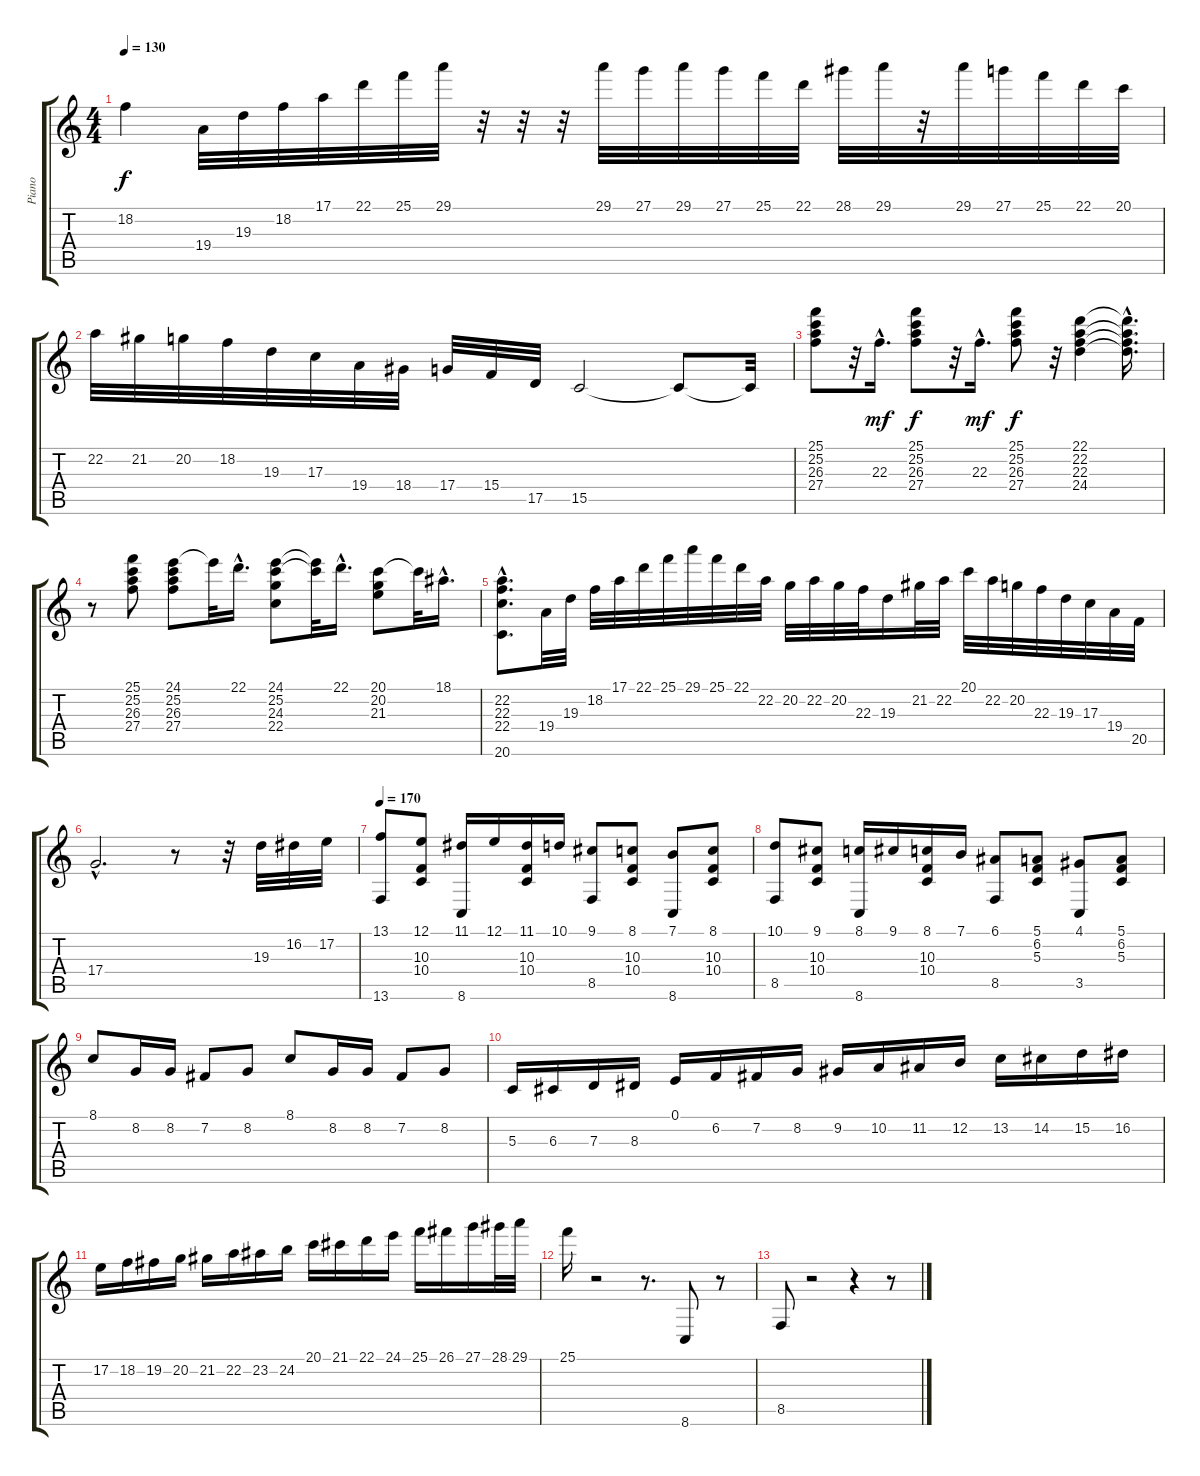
\track ("Piano" "Piano") {instrument acousticgrandpiano}
\staff {score tabs}
\tuning (E4 B3 G3 D3 A2 E2) {hide}
\ts (4 4)
\tempo 130
\clef g2
\ks c
18.2.4{dy f} 19.4.32 19.3.32 18.2.32 17.1.32 22.1.32 25.1.32 29.1.32 r.32 r.32 r.32 29.1.32 27.1.32 29.1.32 27.1.32 25.1.32 22.1.32 28.1.32 29.1.32 r.32 29.1.32 27.1.32 25.1.32 22.1.32 20.1.32 |
22.2.32 21.2.32 20.2.32 18.2.32 19.3.32 17.3.32 19.4.32 18.4.32 17.4.32 15.4.32 17.5.32 15.5.2 15.5{t}.8 15.5{t}.32 |
(25.1 25.2 26.3 27.4).8 r.32 22.3{hac}.16{d dy mf} (25.1 25.2 26.3 27.4).8{dy f} r.32 22.3{hac}.16{d dy mf} (25.1 25.2 26.3 27.4).8{dy f} r.32 (22.1 22.2 22.3 24.4).4 (22.1{hac t} 22.2{hac t} 22.3{hac t} 24.4{hac t}).16{d} |
r.8 (25.1 25.2 26.3 27.4).8 (24.1 25.2 26.3 27.4).8 24.1{t}.32 22.1{hac}.16{d} (24.1 25.2 24.3 22.4).8 (24.1{t} 25.2{t}).32 22.1{hac}.16{d} (20.1 20.2 21.3).8 20.1{t}.32 18.1{hac}.16{d} |
(22.2{hac} 22.3 22.4{hac} 20.6{hac}).8{d} 19.4.32 19.3.32 18.2.32 17.1.32 22.1.32 25.1.32 29.1.32 25.1.32 22.1.32 22.2.32 20.2.32 22.2.32 20.2.32 22.3.32 19.3.16 21.2.32 22.2.32 20.1.32 22.2.32 20.2.32 22.3.32 19.3.32 17.3.32 19.4.32 20.5.32 |
17.4{hac}.2{d} r.8 r.32 19.3.32 16.2.32 17.2.32 |
\tempo 170
(13.1 13.6).8 (12.1 10.3 10.4).8 (11.1 8.6).16 12.1.16 (11.1 10.3 10.4).16 10.1.16 (9.1 8.5).8 (8.1 10.3 10.4).8 (7.1 8.6).8 (8.1 10.3 10.4).8 |
(10.1 8.5).8 (9.1 10.3 10.4).8 (8.1 8.6).16 9.1.16 (8.1 10.3 10.4).16 7.1.16 (6.1 8.5).8 (5.1 6.2 5.3).8 (4.1 3.5).8 (5.1 6.2 5.3).8 |
8.1.8 8.2.16 8.2.16 7.2.8 8.2.8 8.1.8 8.2.16 8.2.16 7.2.8 8.2.8 |
5.3.16 6.3.16 7.3.16 8.3.16 0.1.16 6.2.16 7.2.16 8.2.16 9.2.16 10.2.16 11.2.16 12.2.16 13.2.16 14.2.16 15.2.16 16.2.16 |
17.2.16 18.2.16 19.2.16 20.2.16 21.2.16 22.2.16 23.2.16 24.2.16 20.1.16 21.1.16 22.1.16 24.1.16 25.1.16 26.1.16 27.1.16 28.1.32 29.1.32 |
25.1.16 r.2 r.8{d} 8.6.8 r.8 |
8.5.8 r.2 r.4 r.8
